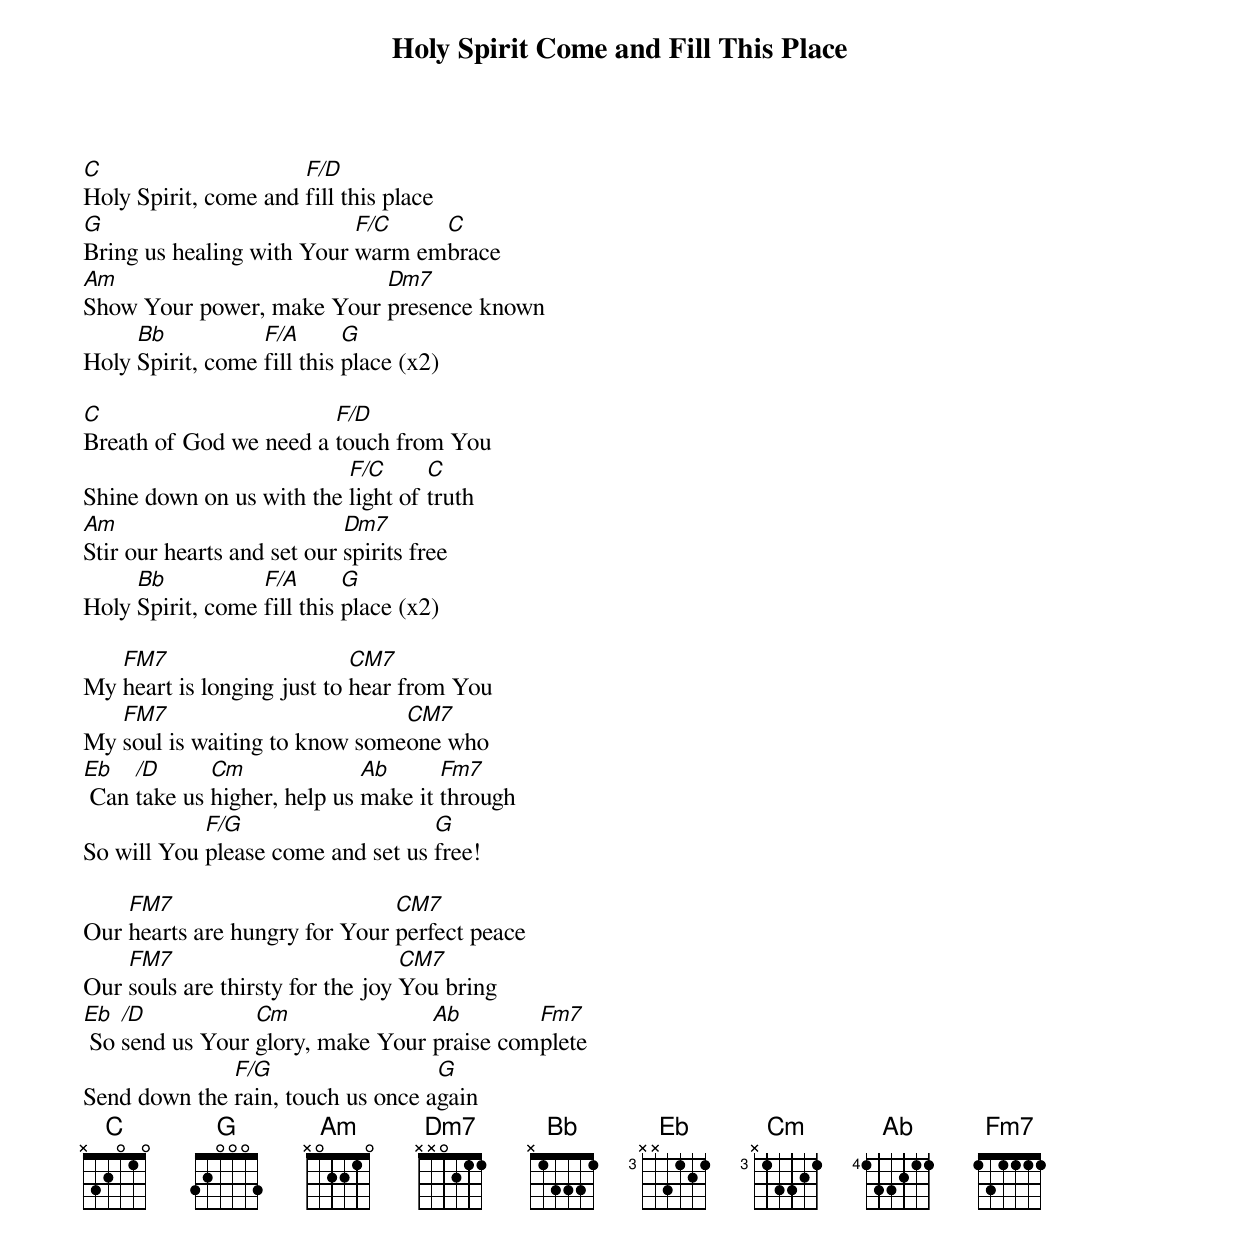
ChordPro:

{title: Holy Spirit Come and Fill This Place}
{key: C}
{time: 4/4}
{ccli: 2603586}
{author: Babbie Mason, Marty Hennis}
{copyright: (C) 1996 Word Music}

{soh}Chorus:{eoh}
[C]Holy Spirit, come and [F/D]fill this place
[G]Bring us healing with Your [F/C]warm em[C]brace
[Am]Show Your power, make Your [Dm7]presence known
Holy [Bb]Spirit, come [F/A]fill this [G]place (x2)

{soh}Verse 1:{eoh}
[C]Breath of God we need a [F/D]touch from You
Shine down on us with the [F/C]light of [C]truth
[Am]Stir our hearts and set our [Dm7]spirits free
Holy [Bb]Spirit, come [F/A]fill this [G]place (x2)

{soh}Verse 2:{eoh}
My [FM7]heart is longing just to [CM7]hear from You
My [FM7]soul is waiting to know some[CM7]one who
[Eb] Can [/D]take us [Cm]higher, help us [Ab]make it [Fm7]through
So will You [F/G]please come and set us [G]free!

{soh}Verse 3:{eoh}
Our [FM7]hearts are hungry for Your [CM7]perfect peace
Our [FM7]souls are thirsty for the joy [CM7]You bring
[Eb] So [/D]send us Your [Cm]glory, make Your [Ab]praise com[Fm7]plete
Send down the [F/G]rain, touch us once a[G]gain
